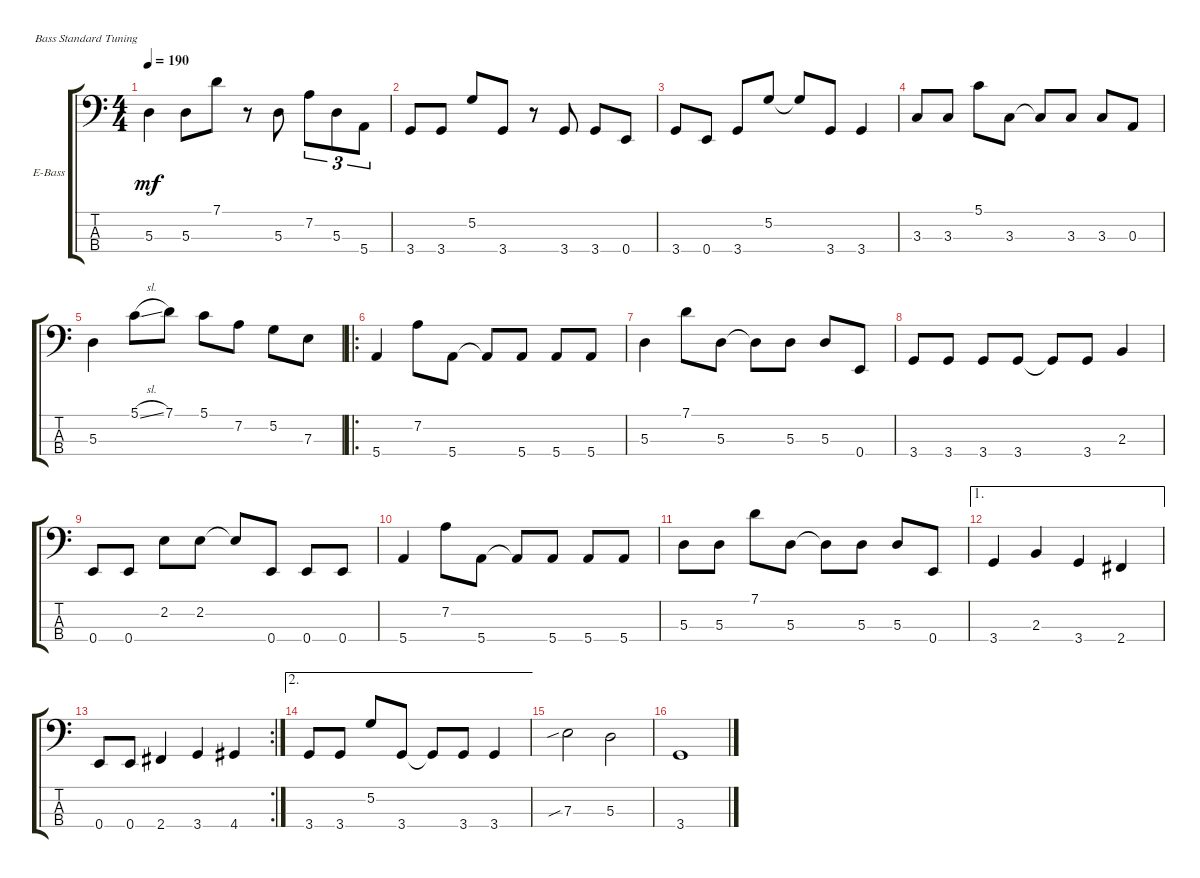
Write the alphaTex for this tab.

\defaultSystemsLayout 4
\bracketExtendMode groupsimilarinstruments
\firstSystemTrackNameOrientation horizontal
\otherSystemsTrackNameOrientation horizontal
\track ("Electric Bass" "E-Bass") {instrument electricbassfinger}
\staff {score tabs}
\tuning (G2 D2 A1 E1)
\ts (4 4)
\tempo 190
\clef f4
\scale
0.333333
\ks c
5.3.4{dy mf} 5.3.8 7.1.8 r.8 5.3.8 7.2.8{tu (3 2)} 5.3.8{tu (3 2)} 5.4.8{tu (3 2)} |
\scale
0.333333 3.4.8 3.4.8 5.2.8 3.4.8 r.8 3.4.8 3.4.8 0.4.8 |
\scale
0.333333 3.4.8 0.4.8 3.4.8 5.2.8 5.2{t}.8 3.4.8 3.4.4 |
\scale
0.333333 3.3.8 3.3.8 5.1.8 3.3.8 3.3{t}.8 3.3.8 3.3.8 0.3.8 |
\scale
0.333333 5.3.4 5.1{sl}.8 7.1.8 5.1.8 7.2.8 5.2.8 7.3.8 |
\ro
\scale
0.374359 5.4.4 7.2.8 5.4.8 5.4{t}.8 5.4.8 5.4.8 5.4.8 |
\scale
0.312821 5.3.4 7.1.8 5.3.8 5.3{t}.8 5.3.8 5.3.8 0.4.8 |
\scale
0.312821 3.4.8 3.4.8 3.4.8 3.4.8 3.4{t}.8 3.4.8 2.3.4 |
\scale
0.333333 0.4.8 0.4.8 2.2.8 2.2.8 2.2{t}.8 0.4.8 0.4.8 0.4.8 |
\scale
0.333333 5.4.4 7.2.8 5.4.8 5.4{t}.8 5.4.8 5.4.8 5.4.8 |
\scale
0.333333 5.3.8 5.3.8 7.1.8 5.3.8 5.3{t}.8 5.3.8 5.3.8 0.4.8 |
\ae 1
\scale
0.322751 3.4.4 2.3.4 3.4.4 2.4.4 |
\rc 2
\scale
0.354497 0.4.8 0.4.8 2.4.4 3.4.4 4.4.4 |
\ae 2
\scale
0.322751 3.4.8 3.4.8 5.2.8 3.4.8 3.4{t}.8 3.4.8 3.4.4 |
\scale
0.333333 7.3{sib}.2 5.3.2 |
\scale
0.333333 3.4.1
